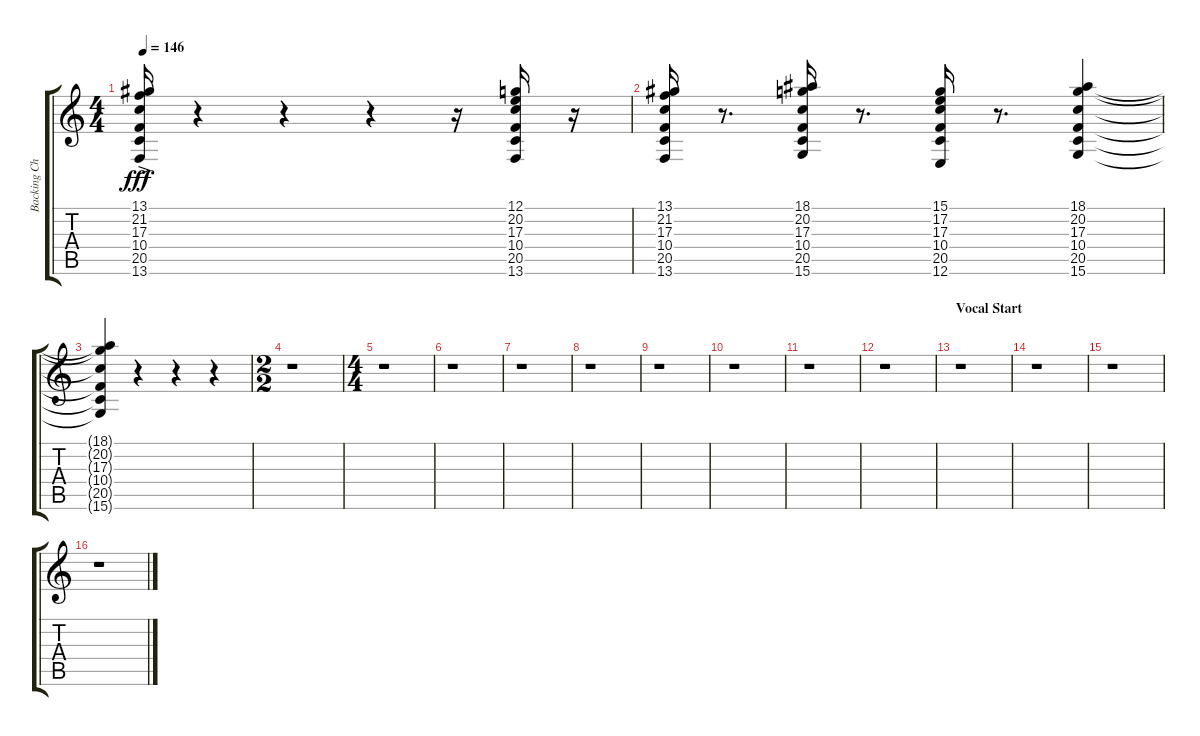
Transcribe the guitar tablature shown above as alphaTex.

\track ("Backing Choir" "Backing Ch") {instrument choiraahs}
\staff {score tabs}
\tuning (E4 B3 G3 D3 A2 E2) {hide}
\ts (4 4)
\tempo 146
\clef g2
\ks c
(13.1{ac} 21.2 17.3 10.4 20.5 13.6).16{dy fff} r.4 r.4 r.4 r.16 (12.1 20.2 17.3 10.4 20.5 13.6).16 r.16 |
(13.1 21.2 17.3 10.4 20.5 13.6).16 r.8{d} (18.1 20.2 17.3 10.4 20.5 15.6).16 r.8{d} (15.1 17.2 17.3 10.4 20.5 12.6).16 r.8{d} (18.1 20.2 17.3 10.4 20.5 15.6).4 |
(18.1{t} 20.2{t} 17.3{t} 10.4{t} 20.5{t} 15.6{t}).4 r.4 r.4 r.4 |
\ts (2 2)
r.1 |
\ts (4 4)
r.1 |
r.1 |
r.1 |
r.1 |
r.1 |
r.1 |
r.1 |
r.1 |
\section ("" "Vocal Start")
r.1 |
r.1 |
r.1 |
r.1
